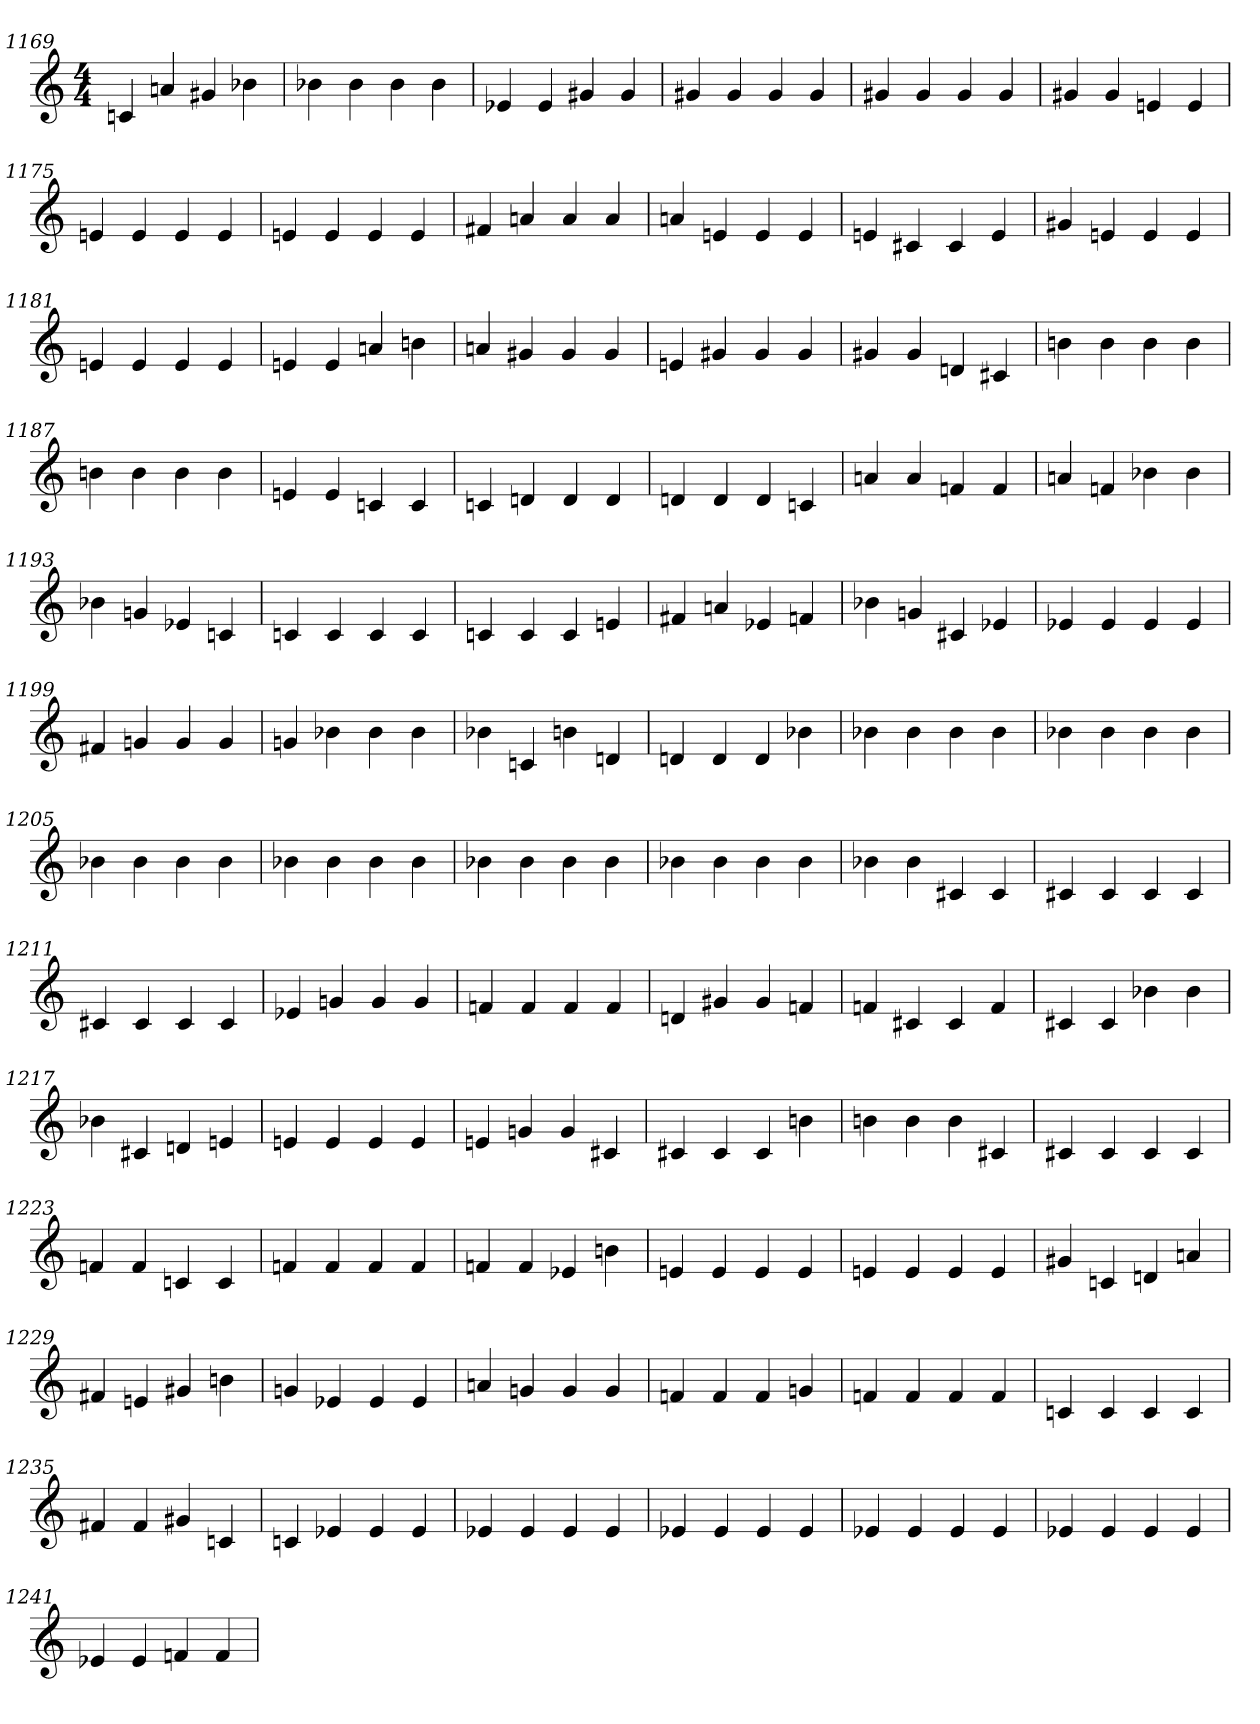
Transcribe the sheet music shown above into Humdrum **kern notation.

**kern
*part1
*staff1
*clefG2
*M4/4
=1169
4cn
4an
4g#X
4b-X
=1170
4b-X
4b-
4b-
4b-
=1171
4e-X
4e-
4g#X
4g#
=1172
4g#X
4g#
4g#
4g#
=1173
4g#X
4g#
4g#
4g#
=1174
4g#X
4g#
4en
4e
=1175
4en
4e
4e
4e
=1176
4en
4e
4e
4e
=1177
4f#X
4an
4a
4a
=1178
4an
4en
4e
4e
=1179
4en
4c#X
4c#
4e
=1180
4g#X
4en
4e
4e
=1181
4en
4e
4e
4e
=1182
4en
4e
4an
4bn
=1183
4an
4g#X
4g#
4g#
=1184
4en
4g#X
4g#
4g#
=1185
4g#X
4g#
4dn
4c#X
=1186
4bn
4b
4b
4b
=1187
4bn
4b
4b
4b
=1188
4en
4e
4cn
4c
=1189
4cn
4dn
4d
4d
=1190
4dn
4d
4d
4cn
=1191
4an
4a
4fn
4f
=1192
4an
4fn
4b-X
4b-
=1193
4b-X
4gn
4e-X
4cn
=1194
4cn
4c
4c
4c
=1195
4cn
4c
4c
4en
=1196
4f#X
4an
4e-X
4fn
=1197
4b-X
4gn
4c#X
4e-X
=1198
4e-X
4e-
4e-
4e-
=1199
4f#X
4gn
4g
4g
=1200
4gn
4b-X
4b-
4b-
=1201
4b-X
4cn
4bn
4dn
=1202
4dn
4d
4d
4b-X
=1203
4b-X
4b-
4b-
4b-
=1204
4b-X
4b-
4b-
4b-
=1205
4b-X
4b-
4b-
4b-
=1206
4b-X
4b-
4b-
4b-
=1207
4b-X
4b-
4b-
4b-
=1208
4b-X
4b-
4b-
4b-
=1209
4b-X
4b-
4c#X
4c#
=1210
4c#X
4c#
4c#
4c#
=1211
4c#X
4c#
4c#
4c#
=1212
4e-X
4gn
4g
4g
=1213
4fn
4f
4f
4f
=1214
4dn
4g#X
4g#
4fn
=1215
4fn
4c#X
4c#
4f
=1216
4c#X
4c#
4b-X
4b-
=1217
4b-X
4c#X
4dn
4en
=1218
4en
4e
4e
4e
=1219
4en
4gn
4g
4c#X
=1220
4c#X
4c#
4c#
4bn
=1221
4bn
4b
4b
4c#X
=1222
4c#X
4c#
4c#
4c#
=1223
4fn
4f
4cn
4c
=1224
4fn
4f
4f
4f
=1225
4fn
4f
4e-X
4bn
=1226
4en
4e
4e
4e
=1227
4en
4e
4e
4e
=1228
4g#X
4cn
4dn
4an
=1229
4f#X
4en
4g#X
4bn
=1230
4gn
4e-X
4e-
4e-
=1231
4an
4gn
4g
4g
=1232
4fn
4f
4f
4gn
=1233
4fn
4f
4f
4f
=1234
4cn
4c
4c
4c
=1235
4f#X
4f#
4g#X
4cn
=1236
4cn
4e-X
4e-
4e-
=1237
4e-X
4e-
4e-
4e-
=1238
4e-X
4e-
4e-
4e-
=1239
4e-X
4e-
4e-
4e-
=1240
4e-X
4e-
4e-
4e-
=1241
4e-X
4e-
4fn
4f
=
*-
